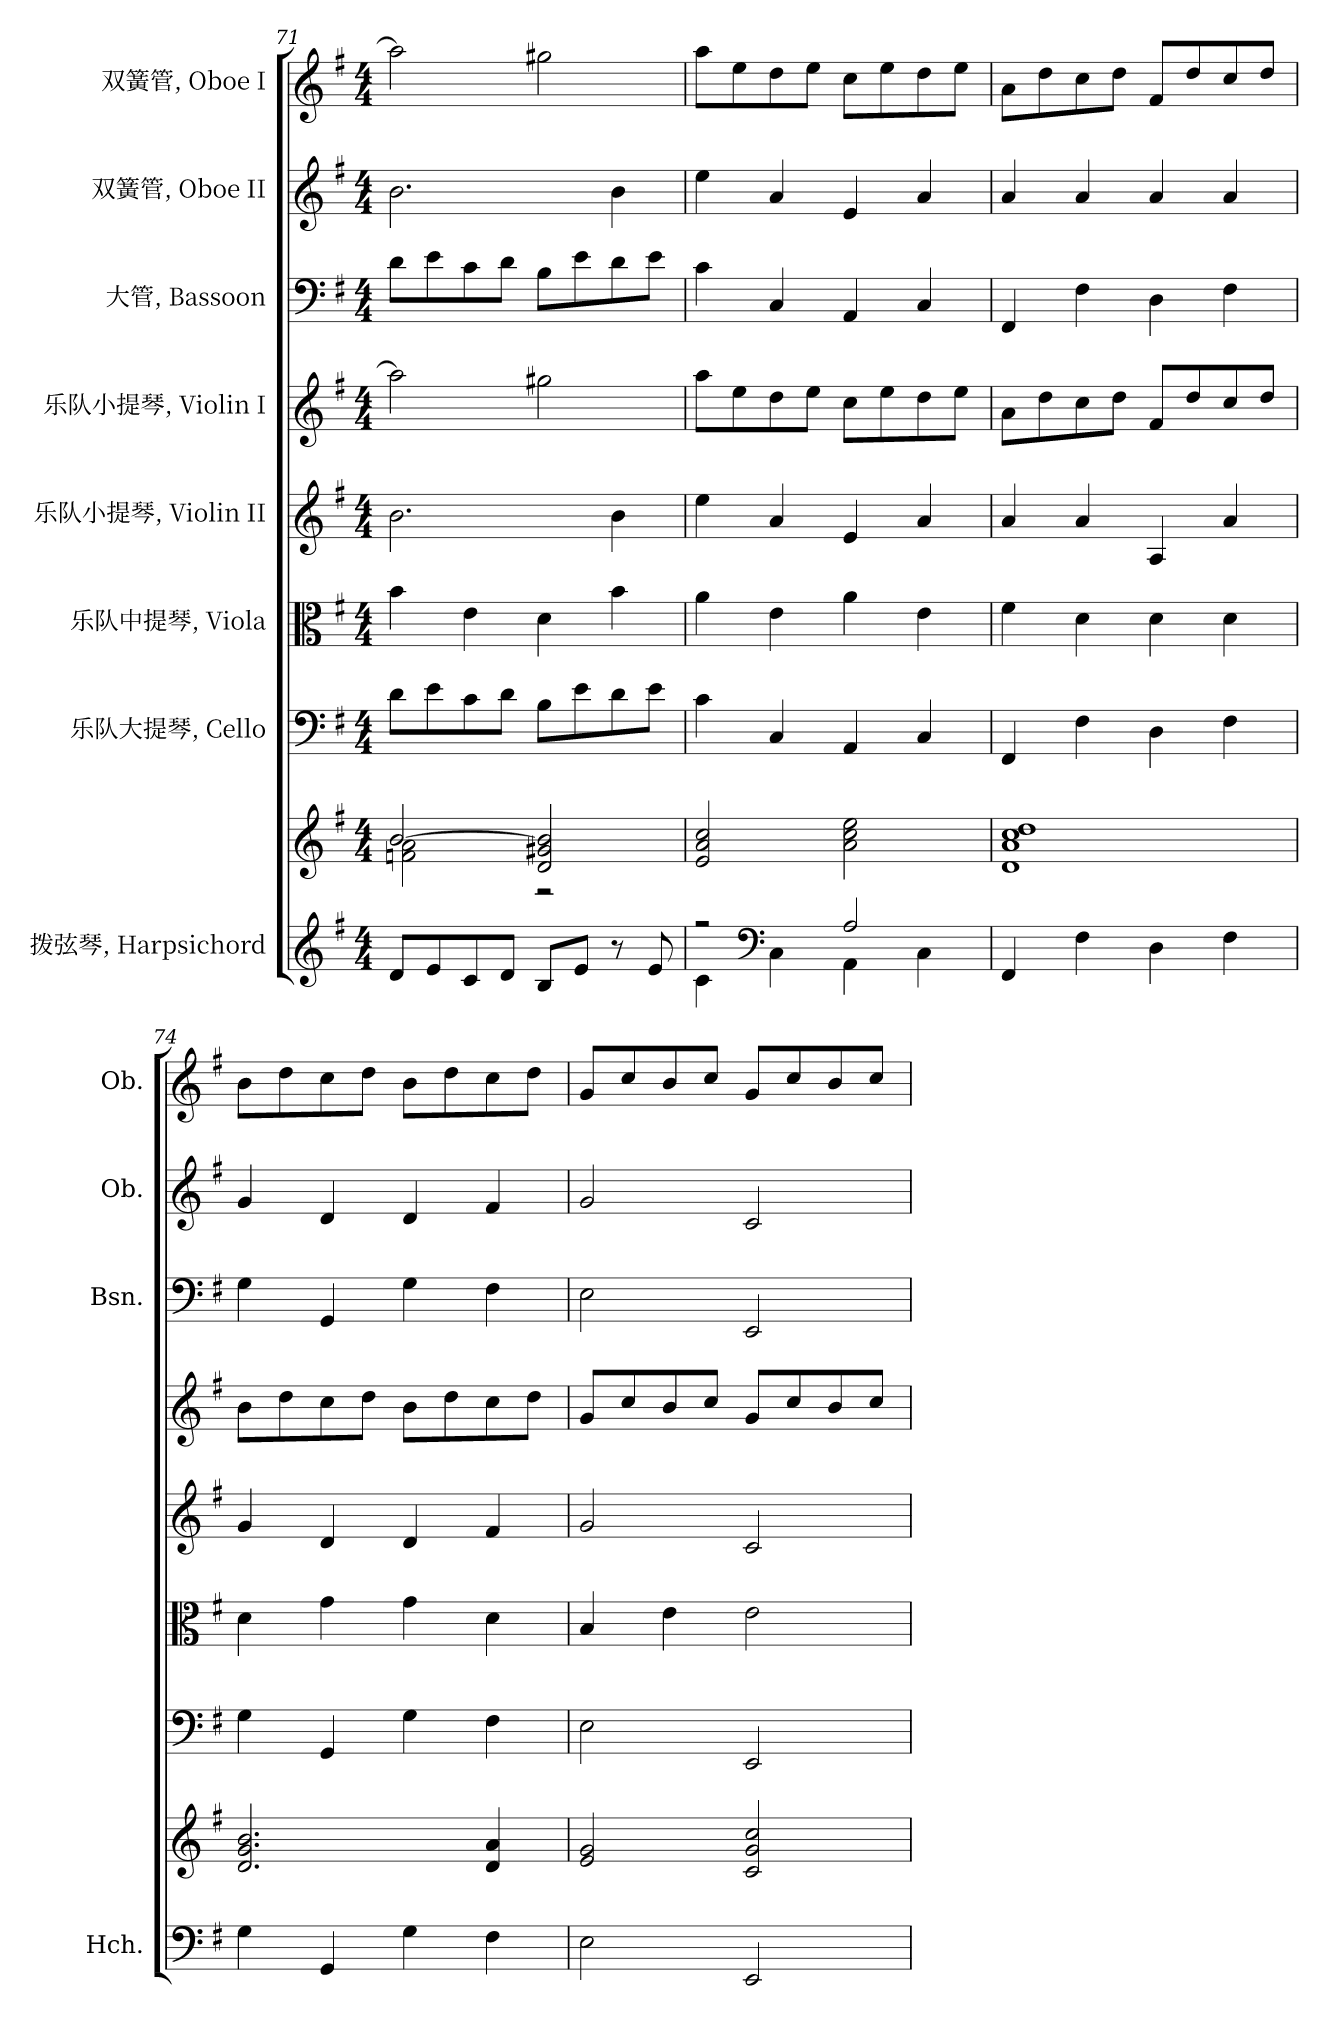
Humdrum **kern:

**kern	**kern	**kern	**kern	**kern	**kern	**kern	**kern	**kern
*part8	*part8	*part7	*part6	*part5	*part4	*part3	*part2	*part1
*staff9	*staff8	*staff7	*staff6	*staff5	*staff4	*staff3	*staff2	*staff1
*I"拨弦琴, Harpsichord	*	*I"乐队大提琴, Cello	*I"乐队中提琴, Viola	*I"乐队小提琴, Violin II	*I"乐队小提琴, Violin I	*I"大管, Bassoon	*I"双簧管, Oboe II	*I"双簧管, Oboe I
*I'Hch.	*	*	*	*	*	*I'Bsn.	*I'Ob.	*I'Ob.
*clefG2	*clefG2	*clefF4	*clefC3	*clefG2	*clefG2	*clefF4	*clefG2	*clefG2
*k[f#]	*k[f#]	*k[f#]	*k[f#]	*k[f#]	*k[f#]	*k[f#]	*k[f#]	*k[f#]
*M4/4	*M4/4	*M4/4	*M4/4	*M4/4	*M4/4	*M4/4	*M4/4	*M4/4
=71	=71	=71	=71	=71	=71	=71	=71	=71
*	*^	*	*	*	*	*	*	*
8d/L	[2b/	2fn\ 2a\	8d\L	4b\	2.b\	2aa\]	8d\L	2.b\	2aa\]
8e/	.	.	8e\	.	.	.	8e\	.	.
8c/	.	.	8c\	4e\	.	.	8c\	.	.
8d/J	.	.	8d\J	.	.	.	8d\J	.	.
8B/L	2d/ 2g#X/ 2b/]	2r	8B\L	4d\	.	2gg#X\	8B\L	.	2gg#X\
8e/J	.	.	8e\	.	.	.	8e\	.	.
8r	.	.	8d\	4b\	4b\	.	8d\	4b\	.
8e/	.	.	8e\J	.	.	.	8e\J	.	.
*	*v	*v	*	*	*	*	*	*	*
=72	=72	=72	=72	=72	=72	=72	=72	=72
*^	*	*	*	*	*	*	*	*
2r	4c\	2e/ 2a/ 2cc/	4c\	4a\	4ee\	8aa\L	4c\	4ee\	8aa\L
.	.	.	.	.	.	8ee\	.	.	8ee\
*clefF4	*	*	*	*	*	*	*	*	*
.	4C\	.	4C/	4e\	4a/	8dd\	4C/	4a/	8dd\
.	.	.	.	.	.	8ee\J	.	.	8ee\J
2A/	4AA\	2a\ 2cc\ 2ee\	4AA/	4a\	4e/	8cc\L	4AA/	4e/	8cc\L
.	.	.	.	.	.	8ee\	.	.	8ee\
.	4C\	.	4C/	4e\	4a/	8dd\	4C/	4a/	8dd\
.	.	.	.	.	.	8ee\J	.	.	8ee\J
*v	*v	*	*	*	*	*	*	*	*
!!LO:PB:g=z
=73	=73	=73	=73	=73	=73	=73	=73	=73
4FF#/	1d 1a 1cc 1dd	4FF#/	4f#\	4a/	8a\L	4FF#/	4a/	8a\L
.	.	.	.	.	8dd\	.	.	8dd\
4F#\	.	4F#\	4d\	4a/	8cc\	4F#\	4a/	8cc\
.	.	.	.	.	8dd\J	.	.	8dd\J
4D\	.	4D\	4d\	4A/	8f#/L	4D\	4a/	8f#/L
.	.	.	.	.	8dd/	.	.	8dd/
4F#\	.	4F#\	4d\	4a/	8cc/	4F#\	4a/	8cc/
.	.	.	.	.	8dd/J	.	.	8dd/J
=74	=74	=74	=74	=74	=74	=74	=74	=74
4G\	2.d/ 2.g/ 2.b/	4G\	4d\	4g/	8b\L	4G\	4g/	8b\L
.	.	.	.	.	8dd\	.	.	8dd\
4GG/	.	4GG/	4g\	4d/	8cc\	4GG/	4d/	8cc\
.	.	.	.	.	8dd\J	.	.	8dd\J
4G\	.	4G\	4g\	4d/	8b\L	4G\	4d/	8b\L
.	.	.	.	.	8dd\	.	.	8dd\
4F#\	4d/ 4a/	4F#\	4d\	4f#/	8cc\	4F#\	4f#/	8cc\
.	.	.	.	.	8dd\J	.	.	8dd\J
=75	=75	=75	=75	=75	=75	=75	=75	=75
2E\	2e/ 2g/	2E\	4B/	2g/	8g/L	2E\	2g/	8g/L
.	.	.	.	.	8cc/	.	.	8cc/
.	.	.	4e\	.	8b/	.	.	8b/
.	.	.	.	.	8cc/J	.	.	8cc/J
2EE/	2c/ 2g/ 2cc/	2EE/	2e\	2c/	8g/L	2EE/	2c/	8g/L
.	.	.	.	.	8cc/	.	.	8cc/
.	.	.	.	.	8b/	.	.	8b/
.	.	.	.	.	8cc/J	.	.	8cc/J
=	=	=	=	=	=	=	=	=
*-	*-	*-	*-	*-	*-	*-	*-	*-
